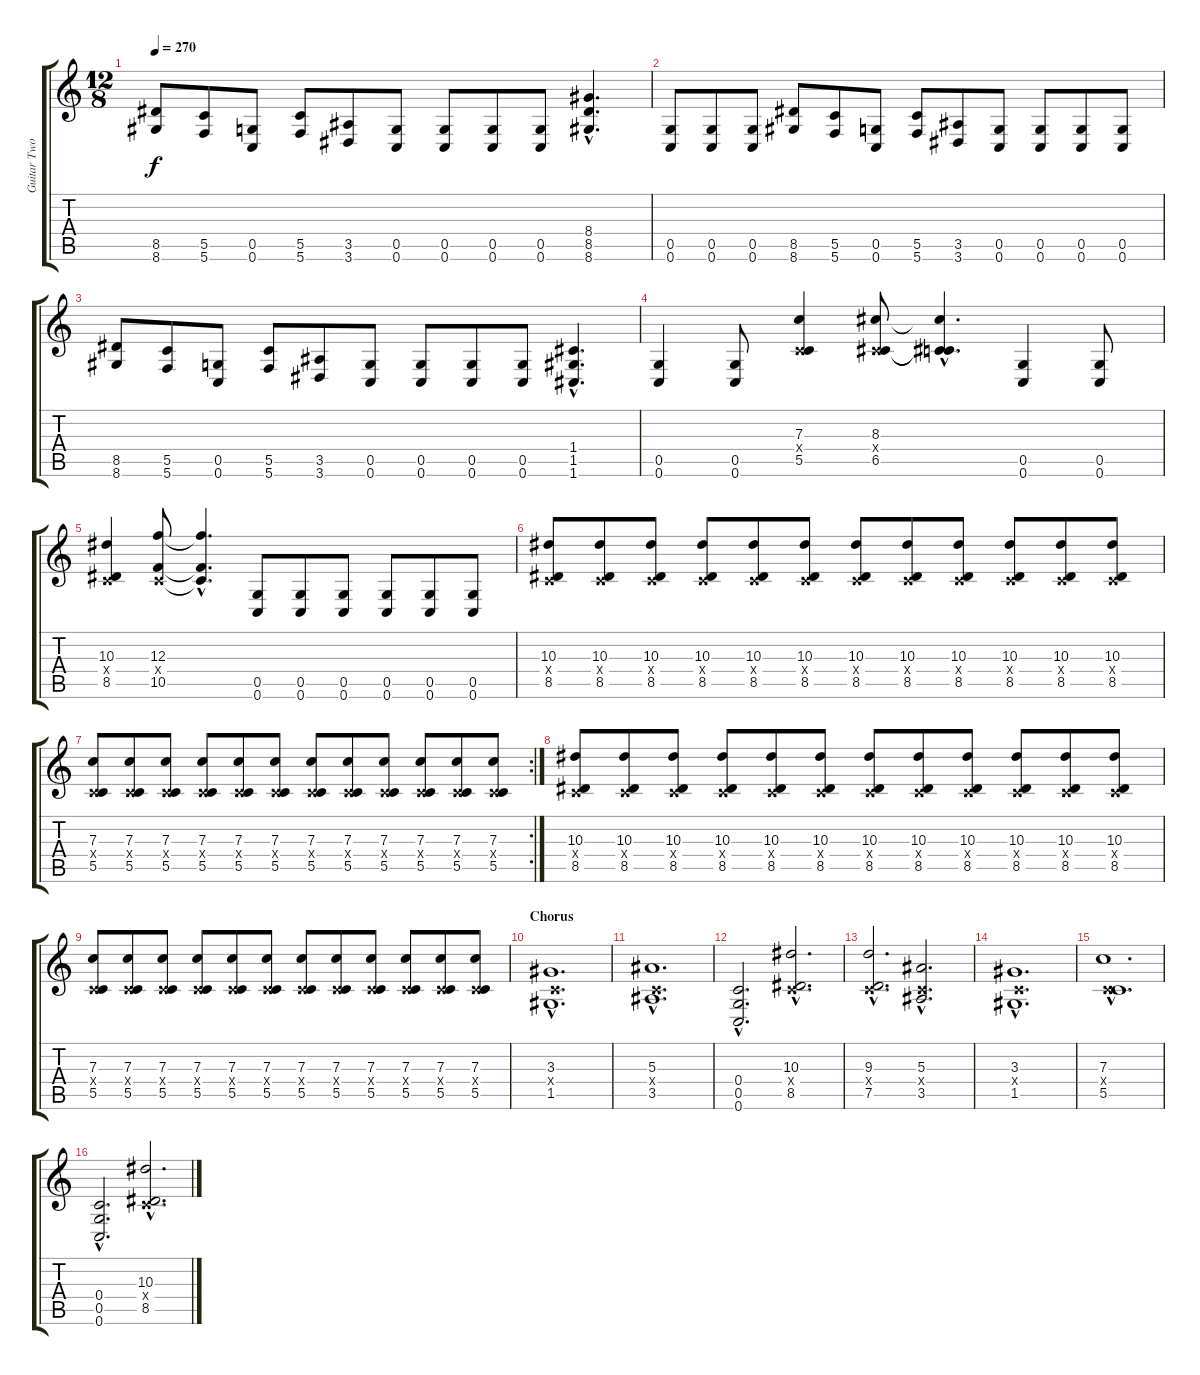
\track ("Guitar Two" "Guitar Two") {instrument overdrivenguitar}
\staff {score tabs}
\tuning (D4 A3 F3 C3 G2 C2) {hide}
\ts (12 8)
\tempo 270
\clef g2
\ks c
(8.5 8.6).8{dy f} (5.5 5.6).8 (0.5 0.6).8 (5.5 5.6).8 (3.5 3.6).8 (0.5 0.6).8 (0.5 0.6).8 (0.5 0.6).8 (0.5 0.6).8 (8.4{hac} 8.5{hac} 8.6{hac}).4{d} |
(0.5 0.6).8 (0.5 0.6).8 (0.5 0.6).8 (8.5 8.6).8 (5.5 5.6).8 (0.5 0.6).8 (5.5 5.6).8 (3.5 3.6).8 (0.5 0.6).8 (0.5 0.6).8 (0.5 0.6).8 (0.5 0.6).8 |
(8.5 8.6).8 (5.5 5.6).8 (0.5 0.6).8 (5.5 5.6).8 (3.5 3.6).8 (0.5 0.6).8 (0.5 0.6).8 (0.5 0.6).8 (0.5 0.6).8 (1.4{hac} 1.5{hac} 1.6{hac}).4{d} |
(0.5 0.6).4 (0.5 0.6).8 (7.3 0.4{x} 5.5).4 (8.3 0.4{x} 6.5).8 (8.3{hac t} 0.4{hac t} 6.5{hac t}).4{d} (0.5 0.6).4 (0.5 0.6).8 |
(10.3 0.4{x} 8.5).4 (12.3 0.4{x} 10.5).8 (12.3{hac t} 0.4{hac t} 10.5{hac t}).4{d} (0.5 0.6).8 (0.5 0.6).8 (0.5 0.6).8 (0.5 0.6).8 (0.5 0.6).8 (0.5 0.6).8 |
(10.3 0.4{x} 8.5).8 (10.3 0.4{x} 8.5).8 (10.3 0.4{x} 8.5).8 (10.3 0.4{x} 8.5).8 (10.3 0.4{x} 8.5).8 (10.3 0.4{x} 8.5).8 (10.3 0.4{x} 8.5).8 (10.3 0.4{x} 8.5).8 (10.3 0.4{x} 8.5).8 (10.3 0.4{x} 8.5).8 (10.3 0.4{x} 8.5).8 (10.3 0.4{x} 8.5).8 |
\rc 2
(7.3 0.4{x} 5.5).8 (7.3 0.4{x} 5.5).8 (7.3 0.4{x} 5.5).8 (7.3 0.4{x} 5.5).8 (7.3 0.4{x} 5.5).8 (7.3 0.4{x} 5.5).8 (7.3 0.4{x} 5.5).8 (7.3 0.4{x} 5.5).8 (7.3 0.4{x} 5.5).8 (7.3 0.4{x} 5.5).8 (7.3 0.4{x} 5.5).8 (7.3 0.4{x} 5.5).8 |
(10.3 0.4{x} 8.5).8 (10.3 0.4{x} 8.5).8 (10.3 0.4{x} 8.5).8 (10.3 0.4{x} 8.5).8 (10.3 0.4{x} 8.5).8 (10.3 0.4{x} 8.5).8 (10.3 0.4{x} 8.5).8 (10.3 0.4{x} 8.5).8 (10.3 0.4{x} 8.5).8 (10.3 0.4{x} 8.5).8 (10.3 0.4{x} 8.5).8 (10.3 0.4{x} 8.5).8 |
(7.3 0.4{x} 5.5).8 (7.3 0.4{x} 5.5).8 (7.3 0.4{x} 5.5).8 (7.3 0.4{x} 5.5).8 (7.3 0.4{x} 5.5).8 (7.3 0.4{x} 5.5).8 (7.3 0.4{x} 5.5).8 (7.3 0.4{x} 5.5).8 (7.3 0.4{x} 5.5).8 (7.3 0.4{x} 5.5).8 (7.3 0.4{x} 5.5).8 (7.3 0.4{x} 5.5).8 |
\section ("" "Chorus")
(3.3{hac} 0.4{hac x} 1.5{hac}).1{d} |
(5.3{hac} 0.4{hac x} 3.5{hac}).1{d} |
(0.4{hac} 0.5{hac} 0.6{hac}).2{d} (10.3{hac} 0.4{hac x} 8.5{hac}).2{d} |
(9.3{hac} 0.4{hac x} 7.5{hac}).2{d} (5.3{hac} 0.4{hac x} 3.5{hac}).2{d} |
(3.3{hac} 0.4{hac x} 1.5{hac}).1{d} |
(7.3{hac} 0.4{hac x} 5.5{hac}).1{d} |
(0.4{hac} 0.5{hac} 0.6{hac}).2{d} (10.3{hac} 0.4{hac x} 8.5{hac}).2{d}
